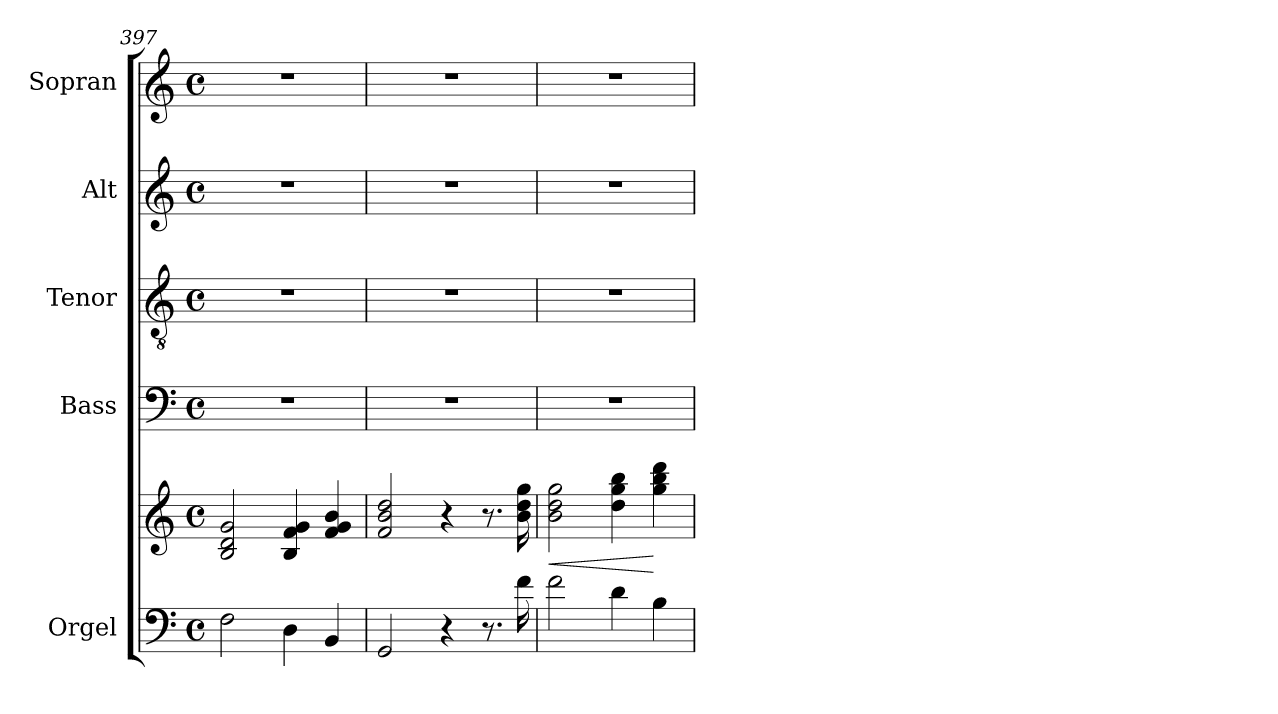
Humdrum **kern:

**kern	**kern	**dynam	**kern	**kern	**kern	**kern
*part5	*part5	*part5	*part4	*part3	*part2	*part1
*staff6	*staff5	*staff5/6	*staff4	*staff3	*staff2	*staff1
*I"Orgel	*	*	*I"Bass	*I"Tenor	*I"Alt	*I"Sopran
*I'Org.	*	*	*I'B.	*I'T.	*I'A.	*I'S.
*clefF4	*clefG2	*	*clefF4	*clefGv2	*clefG2	*clefG2
*k[]	*k[]	*	*k[]	*k[]	*k[]	*k[]
*C:	*C:	*	*C:	*C:	*C:	*C:
*M4/4	*M4/4	*	*M4/4	*M4/4	*M4/4	*M4/4
*met(c)	*met(c)	*	*met(c)	*met(c)	*met(c)	*met(c)
=397	=397	=397	=397	=397	=397	=397
2F\	2B/ 2d/ 2g/	.	1r	1r	1r	1r
4D\	4B/ 4f/ 4g/	.	.	.	.	.
4BB/	4f/ 4g/ 4b/	.	.	.	.	.
=398	=398	=398	=398	=398	=398	=398
2GG/	2f/ 2b/ 2dd/	.	1r	1r	1r	1r
4r	4r	.	.	.	.	.
8.r	8.r	.	.	.	.	.
16f\	16b\ 16dd\ 16gg\	.	.	.	.	.
=399	=399	=399	=399	=399	=399	=399
!	!	!LO:HP:b	!	!	!	!
2f\	2b\ 2dd\ 2gg\	<	1r	1r	1r	1r
4d\	4dd\ 4gg\ 4bb\	.	.	.	.	.
4B\	4gg\ 4bb\ 4ddd\	[	.	.	.	.
=	=	=	=	=	=	=
*-	*-	*-	*-	*-	*-	*-
